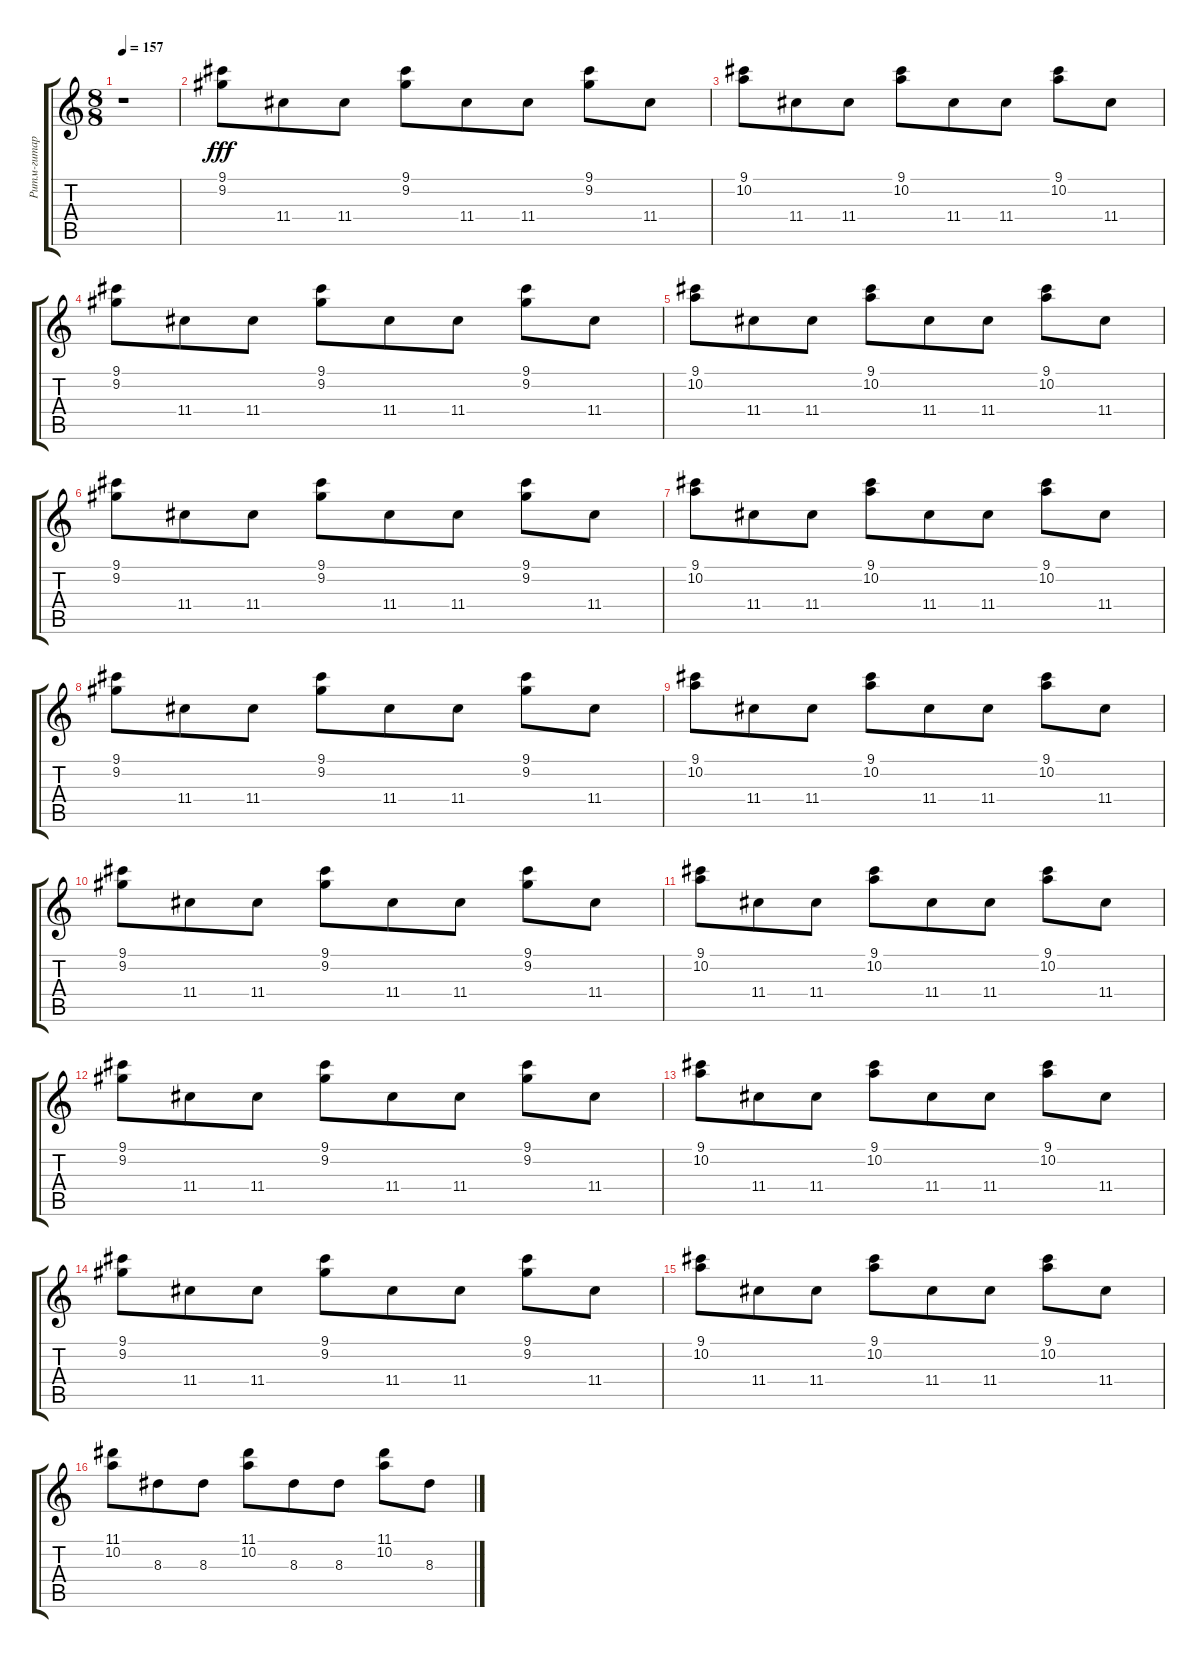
\track ("Ритм-гитара" "Ритм-гитар") {instrument distortionguitar}
\staff {score tabs}
\tuning (E4 B3 G3 D3 A2 E2) {hide}
\ts (8 8)
\tempo 157
\clef g2
\ks c
r.1{dy fff instrument distortionguitar} |
(9.1 9.2).8 11.4.8 11.4.8 (9.1 9.2).8 11.4.8 11.4.8 (9.1 9.2).8 11.4.8 |
(9.1 10.2).8 11.4.8 11.4.8 (9.1 10.2).8 11.4.8 11.4.8 (9.1 10.2).8 11.4.8 |
(9.1 9.2).8 11.4.8 11.4.8 (9.1 9.2).8 11.4.8 11.4.8 (9.1 9.2).8 11.4.8 |
(9.1 10.2).8 11.4.8 11.4.8 (9.1 10.2).8 11.4.8 11.4.8 (9.1 10.2).8 11.4.8 |
(9.1 9.2).8 11.4.8 11.4.8 (9.1 9.2).8 11.4.8 11.4.8 (9.1 9.2).8 11.4.8 |
(9.1 10.2).8 11.4.8 11.4.8 (9.1 10.2).8 11.4.8 11.4.8 (9.1 10.2).8 11.4.8 |
(9.1 9.2).8 11.4.8 11.4.8 (9.1 9.2).8 11.4.8 11.4.8 (9.1 9.2).8 11.4.8 |
(9.1 10.2).8 11.4.8 11.4.8 (9.1 10.2).8 11.4.8 11.4.8 (9.1 10.2).8 11.4.8 |
(9.1 9.2).8 11.4.8 11.4.8 (9.1 9.2).8 11.4.8 11.4.8 (9.1 9.2).8 11.4.8 |
(9.1 10.2).8 11.4.8 11.4.8 (9.1 10.2).8 11.4.8 11.4.8 (9.1 10.2).8 11.4.8 |
(9.1 9.2).8 11.4.8 11.4.8 (9.1 9.2).8 11.4.8 11.4.8 (9.1 9.2).8 11.4.8 |
(9.1 10.2).8 11.4.8 11.4.8 (9.1 10.2).8 11.4.8 11.4.8 (9.1 10.2).8 11.4.8 |
(9.1 9.2).8 11.4.8 11.4.8 (9.1 9.2).8 11.4.8 11.4.8 (9.1 9.2).8 11.4.8 |
(9.1 10.2).8 11.4.8 11.4.8 (9.1 10.2).8 11.4.8 11.4.8 (9.1 10.2).8 11.4.8 |
(11.1 10.2).8 8.3.8 8.3.8 (11.1 10.2).8 8.3.8 8.3.8 (11.1 10.2).8 8.3.8
